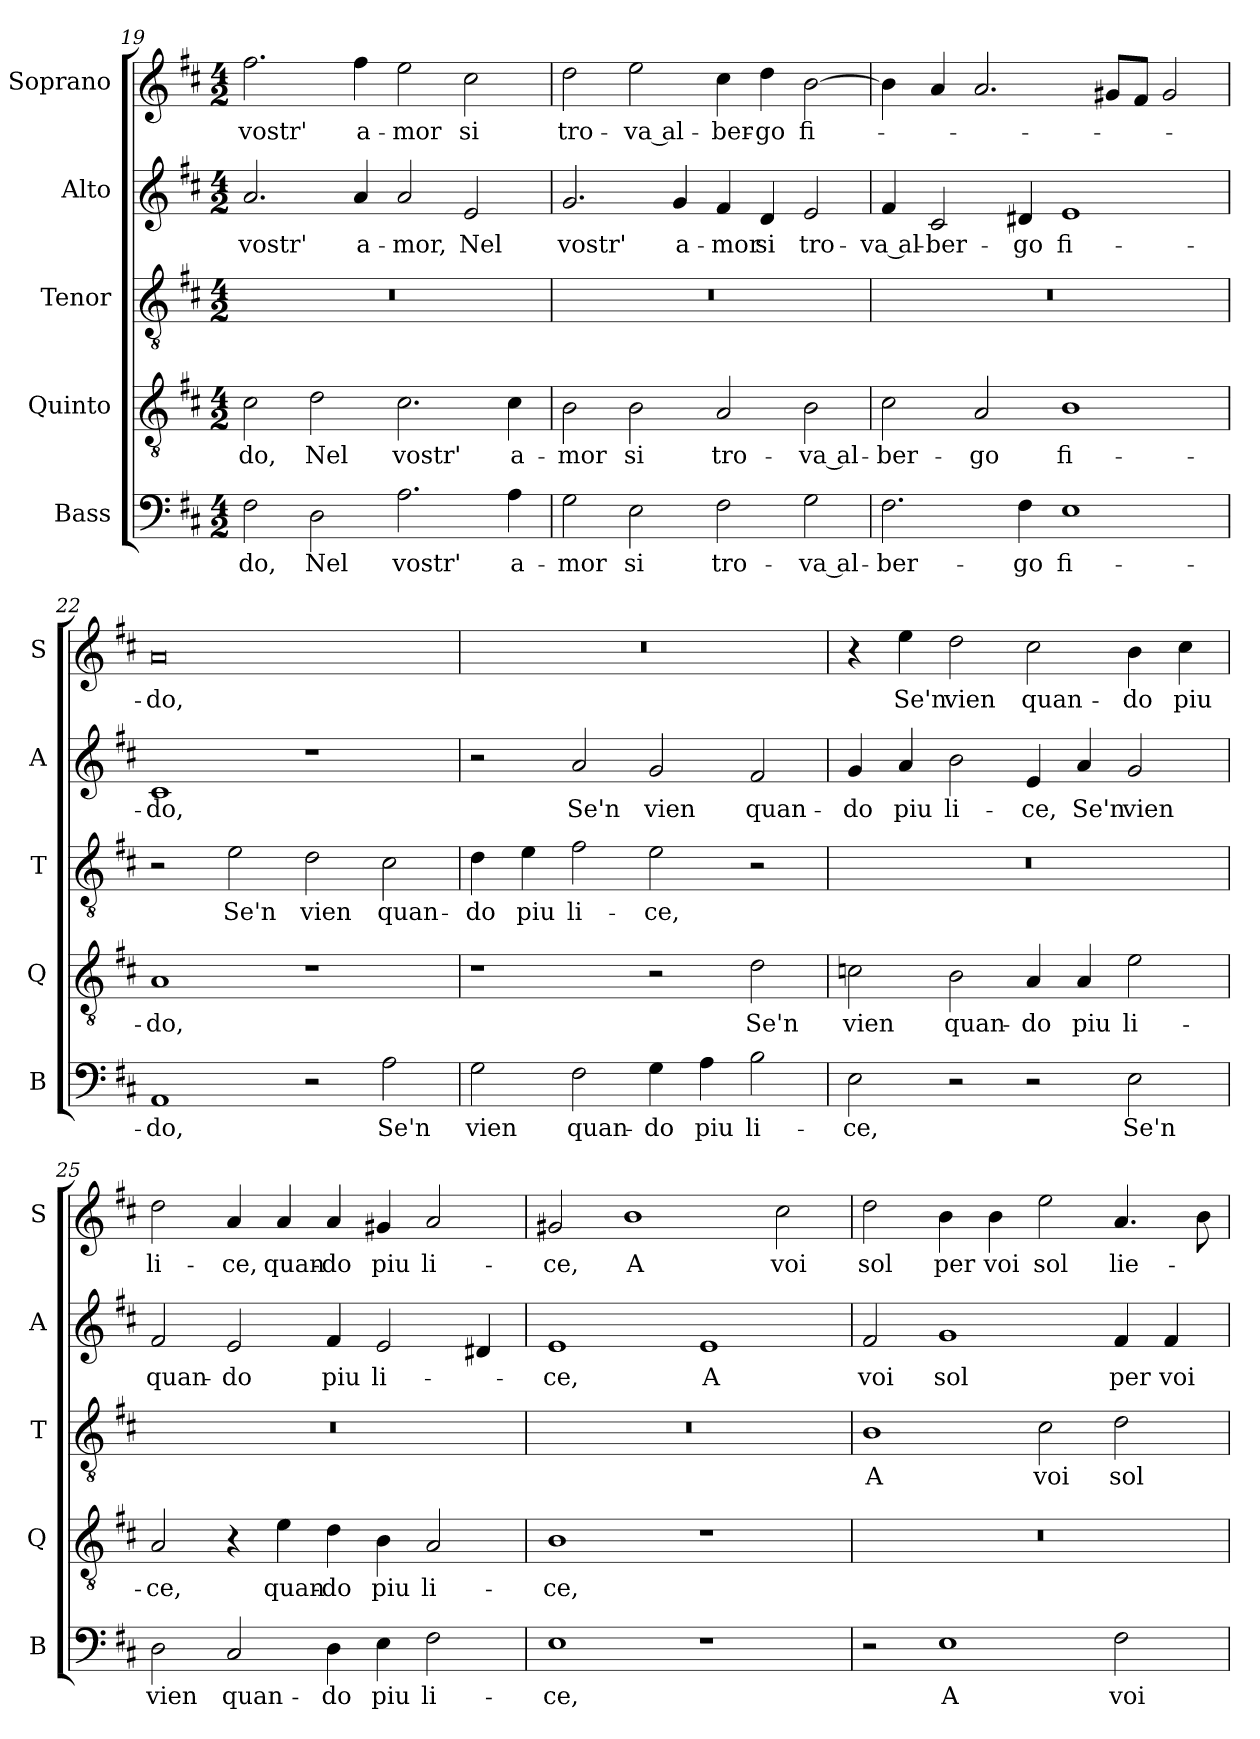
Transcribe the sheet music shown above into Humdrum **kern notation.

**kern	**text	**kern	**text	**kern	**text	**kern	**text	**kern	**text
*part5	*part5	*part4	*part4	*part3	*part3	*part2	*part2	*part1	*part1
*staff5	*staff5	*staff4	*staff4	*staff3	*staff3	*staff2	*staff2	*staff1	*staff1
*I"Bass	*	*I"Quinto	*	*I"Tenor	*	*I"Alto	*	*I"Soprano	*
*I'B	*	*I'Q	*	*I'T	*	*I'A	*	*I'S	*
!!LO:PB:g=z
*clefF4	*	*clefGv2	*	*clefGv2	*	*clefG2	*	*clefG2	*
*k[f#c#]	*	*k[f#c#]	*	*k[f#c#]	*	*k[f#c#]	*	*k[f#c#]	*
*D:	*	*D:	*	*D:	*	*D:	*	*D:	*
*M4/2	*	*M4/2	*	*M4/2	*	*M4/2	*	*M4/2	*
=19	=19	=19	=19	=19	=19	=19	=19	=19	=19
!	!LO:LY:b	!	!LO:LY:b	!	!	!	!LO:LY:b	!	!LO:LY:b
2F#\	-do,	2c#\	-do,	0r	.	2.a/	vostr'	2.ff#\	vostr'
!	!LO:LY:b	!	!LO:LY:b	!	!	!	!	!	!
2D\	Nel	2d\	Nel	.	.	.	.	.	.
!	!	!	!	!	!	!	!LO:LY:b	!	!LO:LY:b
.	.	.	.	.	.	4a/	a-	4ff#\	a-
!	!LO:LY:b	!	!LO:LY:b	!	!	!	!LO:LY:b	!	!LO:LY:b
2.A\	vostr'	2.c#\	vostr'	.	.	2a/	-mor,	2ee\	-mor
!	!	!	!	!	!	!	!LO:LY:b	!	!LO:LY:b
.	.	.	.	.	.	2e/	Nel	2cc#\	si
!	!LO:LY:b	!	!LO:LY:b	!	!	!	!	!	!
4A\	a-	4c#\	a-	.	.	.	.	.	.
=20	=20	=20	=20	=20	=20	=20	=20	=20	=20
!	!LO:LY:b	!	!LO:LY:b	!	!	!	!LO:LY:b	!	!LO:LY:b
2G\	-mor	2B\	-mor	0r	.	2.g/	vostr'	2dd\	tro-
!	!LO:LY:b	!	!LO:LY:b	!	!	!	!	!	!LO:LY:b
2E\	si	2B\	si	.	.	.	.	2ee\	-va al-
!	!	!	!	!	!	!	!LO:LY:b	!	!
.	.	.	.	.	.	4g/	a-	.	.
!	!LO:LY:b	!	!LO:LY:b	!	!	!	!LO:LY:b	!	!LO:LY:b
2F#\	tro-	2A/	tro-	.	.	4f#/	-mor	4cc#\	-ber-
!	!	!	!	!	!	!	!LO:LY:b	!	!LO:LY:b
.	.	.	.	.	.	4d/	si	4dd\	-go
!	!LO:LY:b	!	!LO:LY:b	!	!	!	!LO:LY:b	!	!LO:LY:b
2G\	-va al-	2B\	-va al-	.	.	2e/	tro-	[2b\	fi-
=21	=21	=21	=21	=21	=21	=21	=21	=21	=21
!	!LO:LY:b	!	!LO:LY:b	!	!	!	!LO:LY:b	!	!
2.F#\	-ber-	2c#\	-ber-	0r	.	4f#/	-va al-	4b\]	.
!	!	!	!	!	!	!	!LO:LY:b	!	!
.	.	.	.	.	.	2c#/	-ber-	4a/	.
!	!	!	!LO:LY:b	!	!	!	!	!	!
.	.	2A/	-go	.	.	.	.	2.a/	.
!	!LO:LY:b	!	!	!	!	!	!LO:LY:b	!	!
4F#\	-go	.	.	.	.	4d#X/	-go	.	.
!	!LO:LY:b	!	!LO:LY:b	!	!	!	!LO:LY:b	!	!
1E	fi-	1B	fi-	.	.	1e	fi-	.	.
.	.	.	.	.	.	.	.	8g#X/L	.
.	.	.	.	.	.	.	.	8f#/J	.
.	.	.	.	.	.	.	.	2g#/	.
=22	=22	=22	=22	=22	=22	=22	=22	=22	=22
!	!LO:LY:b	!	!LO:LY:b	!	!	!	!LO:LY:b	!	!LO:LY:b
1AA	-do,	1A	-do,	2r	.	1c#	-do,	0a	-do,
!	!	!	!	!	!LO:LY:b	!	!	!	!
.	.	.	.	2e\	Se'n	.	.	.	.
!	!	!	!	!	!LO:LY:b	!	!	!	!
2r	.	1r	.	2d\	vien	1r	.	.	.
!	!LO:LY:b	!	!	!	!LO:LY:b	!	!	!	!
2A\	Se'n	.	.	2c#\	quan-	.	.	.	.
!!LO:LB:g=z
=23	=23	=23	=23	=23	=23	=23	=23	=23	=23
!	!LO:LY:b	!	!	!	!LO:LY:b	!	!	!	!
2G\	vien	1r	.	4d\	-do	2r	.	0r	.
!	!	!	!	!	!LO:LY:b	!	!	!	!
.	.	.	.	4e\	piu	.	.	.	.
!	!LO:LY:b	!	!	!	!LO:LY:b	!	!LO:LY:b	!	!
2F#\	quan-	.	.	2f#\	li-	2a/	Se'n	.	.
!	!LO:LY:b	!	!	!	!LO:LY:b	!	!LO:LY:b	!	!
4G\	-do	2r	.	2e\	-ce,	2g/	vien	.	.
!	!LO:LY:b	!	!	!	!	!	!	!	!
4A\	piu	.	.	.	.	.	.	.	.
!	!LO:LY:b	!	!LO:LY:b	!	!	!	!LO:LY:b	!	!
2B\	li-	2d\	Se'n	2r	.	2f#/	quan-	.	.
=24	=24	=24	=24	=24	=24	=24	=24	=24	=24
!	!LO:LY:b	!	!LO:LY:b	!	!	!	!LO:LY:b	!	!
2E\	-ce,	2cn\	vien	0r	.	4g/	-do	4r	.
!	!	!	!	!	!	!	!LO:LY:b	!	!LO:LY:b
.	.	.	.	.	.	4a/	piu	4ee\	Se'n
!	!	!	!LO:LY:b	!	!	!	!LO:LY:b	!	!LO:LY:b
2r	.	2B\	quan-	.	.	2b\	li-	2dd\	vien
!	!	!	!LO:LY:b	!	!	!	!LO:LY:b	!	!LO:LY:b
2r	.	4A/	-do	.	.	4e/	-ce,	2cc#\	quan-
!	!	!	!LO:LY:b	!	!	!	!LO:LY:b	!	!
.	.	4A/	piu	.	.	4a/	Se'n	.	.
!	!LO:LY:b	!	!LO:LY:b	!	!	!	!LO:LY:b	!	!LO:LY:b
2E\	Se'n	2e\	li-	.	.	2g/	vien	4b\	-do
!	!	!	!	!	!	!	!	!	!LO:LY:b
.	.	.	.	.	.	.	.	4cc#\	piu
=25	=25	=25	=25	=25	=25	=25	=25	=25	=25
!	!LO:LY:b	!	!LO:LY:b	!	!	!	!LO:LY:b	!	!LO:LY:b
2D\	vien	2A/	-ce,	0r	.	2f#/	quan-	2dd\	li-
!	!LO:LY:b	!	!	!	!	!	!LO:LY:b	!	!LO:LY:b
2C#/	quan-	4r	.	.	.	2e/	-do	4a/	-ce,
!	!	!	!LO:LY:b	!	!	!	!	!	!LO:LY:b
.	.	4e\	quan-	.	.	.	.	4a/	quan-
!	!LO:LY:b	!	!LO:LY:b	!	!	!	!LO:LY:b	!	!LO:LY:b
4D\	-do	4d\	-do	.	.	4f#/	piu	4a/	-do
!	!LO:LY:b	!	!LO:LY:b	!	!	!	!LO:LY:b	!	!LO:LY:b
4E\	piu	4B\	piu	.	.	2e/	li-	4g#X/	piu
!	!LO:LY:b	!	!LO:LY:b	!	!	!	!	!	!LO:LY:b
2F#\	li-	2A/	li-	.	.	.	.	2a/	li-
.	.	.	.	.	.	4d#X/	.	.	.
!!LO:LB:g=z
=26	=26	=26	=26	=26	=26	=26	=26	=26	=26
!	!LO:LY:b	!	!LO:LY:b	!	!	!	!LO:LY:b	!	!LO:LY:b
1E	-ce,	1B	-ce,	0r	.	1e	-ce,	2g#X/	-ce,
!	!	!	!	!	!	!	!	!	!LO:LY:b
.	.	.	.	.	.	.	.	1b	A
!	!	!	!	!	!	!	!LO:LY:b	!	!
1r	.	1r	.	.	.	1e	A	.	.
!	!	!	!	!	!	!	!	!	!LO:LY:b
.	.	.	.	.	.	.	.	2cc#\	voi
=27	=27	=27	=27	=27	=27	=27	=27	=27	=27
!	!	!	!	!	!LO:LY:b	!	!LO:LY:b	!	!LO:LY:b
2r	.	0r	.	1B	A	2f#/	voi	2dd\	sol
!	!LO:LY:b	!	!	!	!	!	!LO:LY:b	!	!LO:LY:b
1E	A	.	.	.	.	1g	sol	4b\	per
!	!	!	!	!	!	!	!	!	!LO:LY:b
.	.	.	.	.	.	.	.	4b\	voi
!	!	!	!	!	!LO:LY:b	!	!	!	!LO:LY:b
.	.	.	.	2c#\	voi	.	.	2ee\	sol
!	!LO:LY:b	!	!	!	!LO:LY:b	!	!LO:LY:b	!	!LO:LY:b
2F#\	voi	.	.	2d\	sol	4f#/	per	4.a/	lie-
!	!	!	!	!	!	!	!LO:LY:b	!	!
.	.	.	.	.	.	4f#/	voi	.	.
.	.	.	.	.	.	.	.	8b\	.
=	=	=	=	=	=	=	=	=	=
*-	*-	*-	*-	*-	*-	*-	*-	*-	*-
